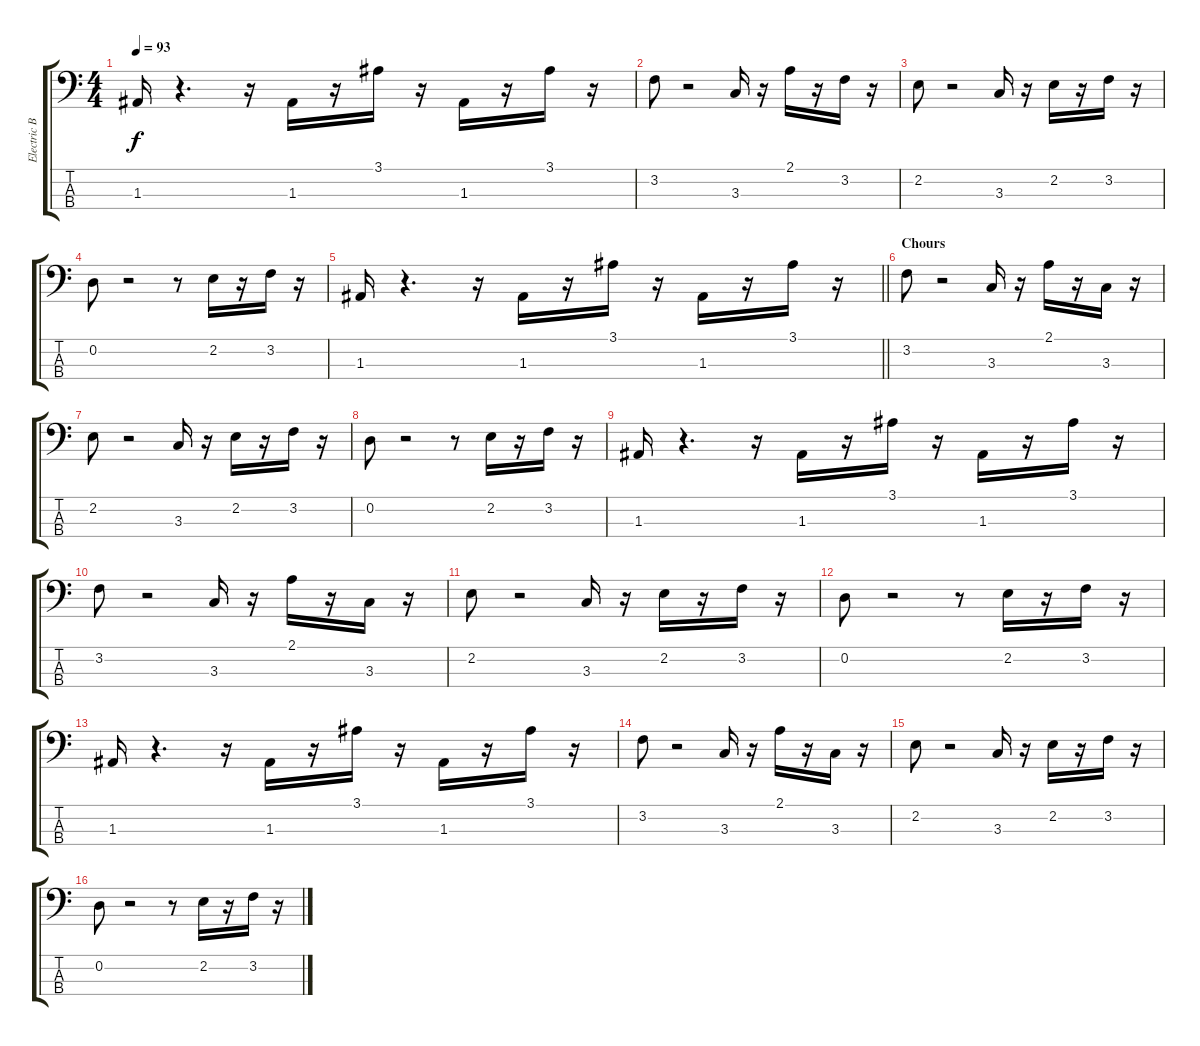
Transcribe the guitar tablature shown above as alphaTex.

\track ("Electric Bass" "Electric B") {instrument electricbassfinger}
\staff {score tabs}
\tuning (G2 D2 A1 E1) {hide}
\ts (4 4)
\tempo 93
\clef f4
\ks c
1.3.16{dy f} r.4{d} r.16 1.3.16 r.16 3.1.16 r.16 1.3.16 r.16 3.1.16 r.16 |
3.2.8 r.2 3.3.16 r.16 2.1.16 r.16 3.2.16 r.16 |
2.2.8 r.2 3.3.16 r.16 2.2.16 r.16 3.2.16 r.16 |
0.2.8 r.2 r.8 2.2.16 r.16 3.2.16 r.16 |
\barLineRight lightlight
1.3.16 r.4{d} r.16 1.3.16 r.16 3.1.16 r.16 1.3.16 r.16 3.1.16 r.16 |
\section ("" "Chours")
3.2.8 r.2 3.3.16 r.16 2.1.16 r.16 3.3.16 r.16 |
2.2.8 r.2 3.3.16 r.16 2.2.16 r.16 3.2.16 r.16 |
0.2.8 r.2 r.8 2.2.16 r.16 3.2.16 r.16 |
1.3.16 r.4{d} r.16 1.3.16 r.16 3.1.16 r.16 1.3.16 r.16 3.1.16 r.16 |
3.2.8 r.2 3.3.16 r.16 2.1.16 r.16 3.3.16 r.16 |
2.2.8 r.2 3.3.16 r.16 2.2.16 r.16 3.2.16 r.16 |
0.2.8 r.2 r.8 2.2.16 r.16 3.2.16 r.16 |
1.3.16 r.4{d} r.16 1.3.16 r.16 3.1.16 r.16 1.3.16 r.16 3.1.16 r.16 |
3.2.8 r.2 3.3.16 r.16 2.1.16 r.16 3.3.16 r.16 |
2.2.8 r.2 3.3.16 r.16 2.2.16 r.16 3.2.16 r.16 |
0.2.8 r.2 r.8 2.2.16 r.16 3.2.16 r.16
